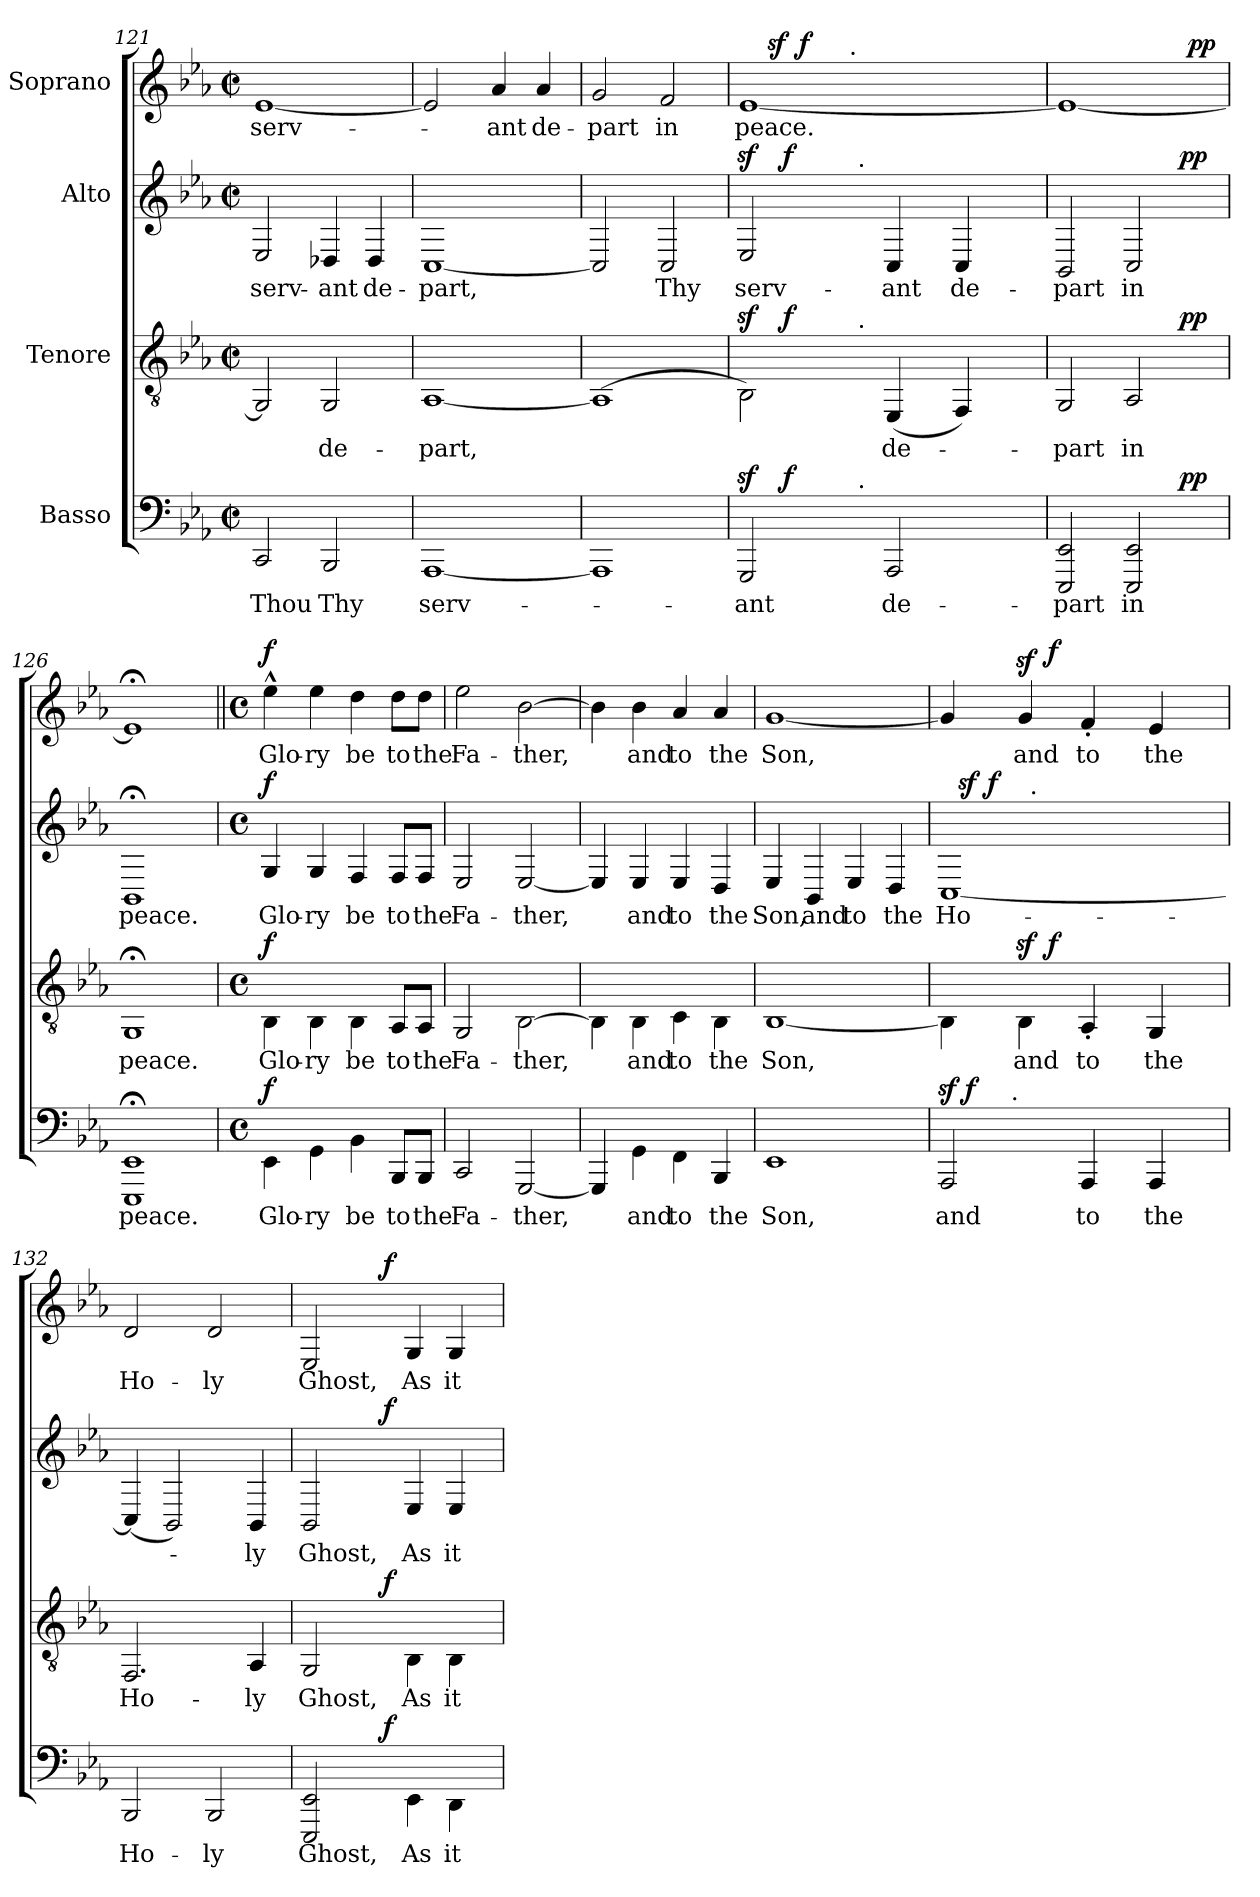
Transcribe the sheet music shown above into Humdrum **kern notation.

**kern	**text	**dynam	**kern	**text	**dynam	**kern	**text	**dynam	**kern	**text	**dynam
*part4	*part4	*part4	*part3	*part3	*part3	*part2	*part2	*part2	*part1	*part1	*part1
*staff4	*staff4	*staff4	*staff3	*staff3	*staff3	*staff2	*staff2	*staff2	*staff1	*staff1	*staff1
*I"Basso	*	*	*I"Tenore	*	*	*I"Alto	*	*	*I"Soprano	*	*
*clefF4	*	*	*clefGv2	*	*	*clefG2	*	*	*clefG2	*	*
*k[b-e-a-]	*	*	*k[b-e-a-]	*	*	*k[b-e-a-]	*	*	*k[b-e-a-]	*	*
*E-:	*	*	*E-:	*	*	*E-:	*	*	*E-:	*	*
*M2/2	*	*	*M2/2	*	*	*M2/2	*	*	*M2/2	*	*
*met(c|)	*	*	*met(c|)	*	*	*met(c|)	*	*	*met(c|)	*	*
=121	=121	=121	=121	=121	=121	=121	=121	=121	=121	=121	=121
!	!LO:LY:b:cj	!	!	!	!	!	!LO:LY:b:cj	!	!	!LO:LY:b	!
2CC/	Thou	.	2GG/]	.	.	2E-/	serv-	.	[<1e-	serv-	.
!	!LO:LY:b:cj	!	!	!LO:LY:b:cj	!	!	!LO:LY:b:cj	!	!	!	!
2BBB-/	Thy	.	2GG/	de-	.	4D-X/	-ant	.	.	.	.
!	!	!	!	!	!	!	!LO:LY:b:cj	!	!	!	!
.	.	.	.	.	.	4D-/	de-	.	.	.	.
=122	=122	=122	=122	=122	=122	=122	=122	=122	=122	=122	=122
!	!LO:LY:b	!	!	!LO:LY:b	!	!	!LO:LY:b	!	!	!	!
[<1AAA-	serv-	.	[<1AA-	-part,	.	[<1C	-part,	.	2e-/]	.	.
!	!	!	!	!	!	!	!	!	!	!LO:LY:b:cj	!
.	.	.	.	.	.	.	.	.	4a-/	-ant	.
!	!	!	!	!	!	!	!	!	!	!LO:LY:b:cj	!
.	.	.	.	.	.	.	.	.	4a-/	de-	.
=123	=123	=123	=123	=123	=123	=123	=123	=123	=123	=123	=123
!	!	!	!	!	!	!	!	!	!	!LO:LY:b:cj	!
1AAA-]	.	.	(>1AA-]	.	.	2C/]	.	.	2g/	-part	.
!	!	!	!	!	!	!	!LO:LY:b:cj	!	!	!LO:LY:b:cj	!
.	.	.	.	.	.	2C/	Thy	.	2f/	in	.
=124	=124	=124	=124	=124	=124	=124	=124	=124	=124	=124	=124
!	!LO:LY:b:cj	!	!	!	!	!	!LO:LY:b:cj	!	!	!LO:LY:b	!
*^	*	*	*^	*	*	*^	*	*	*^	*	*
*	*^	*	*	*	*^	*	*	*	*^	*	*	*	*^	*	*
*	*	*	*	*	*	*	*	*	*	*	*	*	*	*	*	*	*^	*	*
2GGGz>/	8ryy	4.ryy	-ant	.	2BB-z>\)	8ryy	4.ryy	.	.	2E-z>/	8ryy	4.ryy	serv-	.	[<1e-	16ryy	8ryy	4ryy	peace.	.
.	.	.	.	.	.	.	.	.	.	.	.	.	.	.	.	64ryy	.	.	.	.
!	!	!	!	!	!	!	!	!	!	!	!	!	!	!	!	!	!	!	!	!LO:DY:a
.	.	.	.	.	.	.	.	.	.	.	.	.	.	.	.	2ryy	.	.	.	sf
!	!	!	!	!LO:DY:a	!	!	!	!	!LO:DY:a	!	!	!	!	!LO:DY:a	!	!	!	!	!	!
.	2..ryy	.	.	f	.	2..ryy	.	.	f	.	2..ryy	.	.	f	.	.	32.ryy	.	.	.
!	!	!	!	!	!	!	!	!	!	!	!	!	!	!	!	!	!	!	!	!LO:DY:a
.	.	.	.	.	.	.	.	.	.	.	.	.	.	.	.	.	2ryy	.	.	f
.	.	.	.	.	.	.	.	.	.	.	.	.	.	.	.	.	.	16..ryy	.	.
!	!	!	!	!	!	!	!	!	!	!	!	!	!	!	!	!	!	!LO:TX:a:t=.	!	!
.	.	.	.	.	.	.	.	.	.	.	.	.	.	.	.	.	.	2ryy	.	.
!	!	!	!	!	!	!	!	!	!	!	!	!LO:TX:a:t=.	!	!	!	!	!	!	!	!
!	!	!	!	!	!	!	!LO:TX:a:t=.	!	!	!	!	!	!	!	!	!	!	!	!	!
!	!	!LO:TX:a:t=.	!	!	!	!	!	!	!	!	!	!	!	!	!	!	!	!	!	!
.	.	2ryy	.	.	.	.	2ryy	.	.	.	.	2ryy	.	.	.	.	.	.	.	.
!	!	!	!LO:LY:b:cj	!	!	!	!	!LO:LY:b	!	!	!	!	!LO:LY:b:cj	!	!	!	!	!	!	!
2AAA-/	.	.	de-	.	(<4EE-/	.	.	de-	.	4C/	.	.	-ant	.	.	.	.	.	.	.
.	.	.	.	.	.	.	.	.	.	.	.	.	.	.	.	4ryy	.	.	.	.
.	.	.	.	.	.	.	.	.	.	.	.	.	.	.	.	.	4ryy	.	.	.
!	!	!	!	!	!	!	!	!	!	!	!	!	!LO:LY:b:cj	!	!	!	!	!	!	!
.	.	.	.	.	4FF/)	.	.	.	.	4C/	.	.	de-	.	.	.	.	.	.	.
.	.	.	.	.	.	.	.	.	.	.	.	.	.	.	.	8ryy	.	.	.	.
.	.	.	.	.	.	.	.	.	.	.	.	.	.	.	.	.	.	8ryy	.	.
.	.	8ryy	.	.	.	.	8ryy	.	.	.	.	8ryy	.	.	.	.	.	.	.	.
.	.	.	.	.	.	.	.	.	.	.	.	.	.	.	.	.	16ryy	.	.	.
.	.	.	.	.	.	.	.	.	.	.	.	.	.	.	.	32.ryy	.	.	.	.
.	.	.	.	.	.	.	.	.	.	.	.	.	.	.	.	.	64ryy	64ryy	.	.
=125	=125	=125	=125	=125	=125	=125	=125	=125	=125	=125	=125	=125	=125	=125	=125	=125	=125	=125	=125	=125
!	!	!	!LO:LY:b:cj	!	!	!	!	!LO:LY:b:cj	!	!	!	!	!LO:LY:b:cj	!	!	!	!	!	!	!
*	*v	*v	*	*	*	*	*	*	*	*	*v	*v	*	*	*	*v	*v	*v	*	*
*	*	*	*	*	*v	*v	*	*	*	*	*	*	*	*	*	*
2EE-/ 2EEE-/	2ryy	-part	.	2GG/	2ryy	-part	.	2BB-/	2ryy	-part	.	1e-_<	2ryy	.	.
!	!	!LO:LY:b:cj	!	!	!	!LO:LY:b:cj	!	!	!	!LO:LY:b:cj	!	!	!	!	!
2EE-/ 2EEE-/	4ryy	in	.	2AA-/	4ryy	in	.	2C/	4ryy	in	.	.	4ryy	.	.
.	64ryy	.	.	.	64ryy	.	.	.	64ryy	.	.	.	32ryy	.	.
!	!	!	!LO:DY:a	!	!	!	!LO:DY:a	!	!	!	!LO:DY:a	!	!	!	!
.	8...ryy	.	pp	.	8...ryy	.	pp	.	8...ryy	.	pp	.	.	.	.
!	!	!	!	!	!	!	!	!	!	!	!	!	!	!	!LO:DY:a
.	.	.	.	.	.	.	.	.	.	.	.	.	8..ryy	.	pp
=126	=126	=126	=126	=126	=126	=126	=126	=126	=126	=126	=126	=126	=126	=126	=126
!	!	!LO:LY:b:cj	!	!	!	!LO:LY:b:cj	!	!	!	!LO:LY:b:cj	!	!	!	!	!
*v	*v	*	*	*	*	*	*	*v	*v	*	*	*v	*v	*	*
*	*	*	*v	*v	*	*	*	*	*	*	*	*
1EE-;< 1EEE-;<	peace.	.	1GG;<	peace.	.	1BB-;<	peace.	.	1e-;<]	.	.
!!LO:PB:g=z
=127	=127||	=127||	=127	=127||	=127||	=127	=127||	=127||	=127||	=127||	=127||
*M4/4	*	*	*M4/4	*	*	*M4/4	*	*	*M4/4	*	*
*met(c)	*	*	*met(c)	*	*	*met(c)	*	*	*met(c)	*	*
!	!LO:LY:b:cj	!LO:DY:a	!	!LO:LY:b:cj	!LO:DY:a	!	!LO:LY:b:cj	!LO:DY:a	!	!LO:LY:b:cj	!LO:DY:a
4EE-\	Glo-	f	4BB-\	Glo-	f	4G/	Glo-	f	4ee->^^>\	Glo-	f
!	!LO:LY:b:cj	!	!	!LO:LY:b:cj	!	!	!LO:LY:b:cj	!	!	!LO:LY:b:cj	!
4GG\	-ry	.	4BB-\	-ry	.	4G/	-ry	.	4ee->\	-ry	.
!	!LO:LY:b:cj	!	!	!LO:LY:b:cj	!	!	!LO:LY:b:cj	!	!	!LO:LY:b:cj	!
4BB-\	be	.	4BB-\	be	.	4F/	be	.	4dd\	be	.
!	!LO:LY:b:cj	!	!	!LO:LY:b:cj	!	!	!LO:LY:b:cj	!	!	!LO:LY:b:cj	!
8BBB-/L	to	.	8AA-/L	to	.	8F/L	to	.	8dd\L	to	.
!	!LO:LY:b:cj	!	!	!LO:LY:b:cj	!	!	!LO:LY:b:cj	!	!	!LO:LY:b:cj	!
8BBB-/J	the	.	8AA-/J	the	.	8F/J	the	.	8dd\J	the	.
=128	=128	=128	=128	=128	=128	=128	=128	=128	=128	=128	=128
!	!LO:LY:b:cj	!	!	!LO:LY:b:cj	!	!	!LO:LY:b:cj	!	!	!LO:LY:b:cj	!
2CC/	Fa-	.	2GG/	Fa-	.	2E-/	Fa-	.	2ee-\	Fa-	.
!	!LO:LY:b	!	!	!LO:LY:b	!	!	!LO:LY:b	!	!	!LO:LY:b	!
[<2GGG/	-ther,	.	[>2BB-\	-ther,	.	[<2E-/	-ther,	.	[>2b-\	-ther,	.
=129	=129	=129	=129	=129	=129	=129	=129	=129	=129	=129	=129
4GGG/]	.	.	4BB-\]	.	.	4E-/]	.	.	4b-\]	.	.
!	!LO:LY:b:cj	!	!	!LO:LY:b:cj	!	!	!LO:LY:b:cj	!	!	!LO:LY:b:cj	!
4GG\	and	.	4BB-\	and	.	4E-/	and	.	4b-\	and	.
!	!LO:LY:b:cj	!	!	!LO:LY:b:cj	!	!	!LO:LY:b:cj	!	!	!LO:LY:b:cj	!
4FF\	to	.	4C\	to	.	4E-/	to	.	4a-/	to	.
!	!LO:LY:b:cj	!	!	!LO:LY:b:cj	!	!	!LO:LY:b:cj	!	!	!LO:LY:b:cj	!
4BBB-/	the	.	4BB-\	the	.	4D/	the	.	4a-/	the	.
=130	=130	=130	=130	=130	=130	=130	=130	=130	=130	=130	=130
!	!LO:LY:b:cj	!	!	!LO:LY:b	!	!	!LO:LY:b:cj	!	!	!LO:LY:b	!
1EE-	Son,	.	[>1BB-	Son,	.	4E-/	Son,	.	[<1g	Son,	.
!	!	!	!	!	!	!	!LO:LY:b:cj	!	!	!	!
.	.	.	.	.	.	4BB-/	and	.	.	.	.
!	!	!	!	!	!	!	!LO:LY:b:cj	!	!	!	!
.	.	.	.	.	.	4E-/	to	.	.	.	.
!	!	!	!	!	!	!	!LO:LY:b:cj	!	!	!	!
.	.	.	.	.	.	4D/	the	.	.	.	.
=131	=131	=131	=131	=131	=131	=131	=131	=131	=131	=131	=131
!	!LO:LY:b:cj	!	!	!	!	!	!LO:LY:b:cj	!	!	!	!
*^	*	*	*^	*	*	*^	*	*	*^	*	*
*	*^	*	*	*	*	*	*	*	*^	*	*	*	*	*	*
*	*	*	*	*	*	*	*	*	*	*	*^	*	*	*	*	*	*
2AAA-z>/	16ryy	8...ryy	and	.	4BB-\]	4ryy	.	.	[<1C	16ryy	8ryy	4ryy	Ho-	.	4g/]	4ryy	.	.
!	!	!	!	!	!	!	!	!	!	!	!	!	!	!LO:DY:a	!	!	!	!
.	64ryy	.	.	.	.	.	.	.	.	2...ryy	.	.	.	sf	.	.	.	.
!	!	!	!	!LO:DY:a	!	!	!	!	!	!	!	!	!	!	!	!	!	!
.	2ryy	.	.	f	.	.	.	.	.	.	.	.	.	.	.	.	.	.
.	.	.	.	.	.	.	.	.	.	.	64ryy	.	.	.	.	.	.	.
!	!	!	!	!	!	!	!	!	!	!	!	!	!	!LO:DY:a	!	!	!	!
.	.	.	.	.	.	.	.	.	.	.	2ryy	.	.	f	.	.	.	.
!	!	!LO:TX:a:t=.	!	!	!	!	!	!	!	!	!	!	!	!	!	!	!	!
.	.	2ryy	.	.	.	.	.	.	.	.	.	.	.	.	.	.	.	.
!	!	!	!	!	!	!	!LO:LY:b:cj	!	!	!	!	!	!	!	!	!	!LO:LY:b:cj	!
.	.	.	.	.	4BB-z>\	16ryy	and	.	.	.	.	32ryy	.	.	4gz>/	16ryy	and	.
!	!	!	!	!	!	!	!	!	!	!	!	!LO:TX:a:t=.	!	!	!	!	!	!
.	.	.	.	.	.	.	.	.	.	.	.	2ryy	.	.	.	.	.	.
.	.	.	.	.	.	64ryy	.	.	.	.	.	.	.	.	.	64ryy	.	.
!	!	!	!	!	!	!	!	!LO:DY:a	!	!	!	!	!	!	!	!	!	!LO:DY:a
.	.	.	.	.	.	2ryy	.	f	.	.	.	.	.	.	.	2ryy	.	f
!	!	!	!LO:LY:b:cj	!	!	!	!LO:LY:b:cj	!	!	!	!	!	!	!	!	!	!LO:LY:b:cj	!
4AAA-/	.	.	to	.	4AA-'>/	.	to	.	.	.	.	.	.	.	4f'>/	.	to	.
.	4ryy	.	.	.	.	.	.	.	.	.	.	.	.	.	.	.	.	.
.	.	.	.	.	.	.	.	.	.	.	4ryy	.	.	.	.	.	.	.
.	.	4ryy	.	.	.	.	.	.	.	.	.	.	.	.	.	.	.	.
!	!	!	!LO:LY:b:cj	!	!	!	!LO:LY:b:cj	!	!	!	!	!	!	!	!	!	!LO:LY:b:cj	!
4AAA-/	.	.	the	.	4GG/	.	the	.	.	.	.	.	.	.	4e-/	.	the	.
.	.	.	.	.	.	.	.	.	.	.	.	8..ryy	.	.	.	.	.	.
.	8ryy	.	.	.	.	8ryy	.	.	.	.	.	.	.	.	.	8ryy	.	.
.	.	.	.	.	.	.	.	.	.	.	16..ryy	.	.	.	.	.	.	.
.	32.ryy	.	.	.	.	32.ryy	.	.	.	.	.	.	.	.	.	32.ryy	.	.
.	.	64ryy	.	.	.	.	.	.	.	.	.	.	.	.	.	.	.	.
=132	=132	=132	=132	=132	=132	=132	=132	=132	=132	=132	=132	=132	=132	=132	=132	=132	=132	=132
!	!	!	!LO:LY:b:cj	!	!	!	!LO:LY:b:cj	!	!	!	!	!	!	!	!	!	!LO:LY:b:cj	!
*v	*v	*v	*	*	*	*	*	*	*v	*v	*v	*v	*	*	*v	*v	*	*
*	*	*	*v	*v	*	*	*	*	*	*	*	*
2BBB-/	Ho-	.	2.FF/	Ho-	.	(<4C/]	.	.	2d/	Ho-	.
.	.	.	.	.	.	2BB-/)	.	.	.	.	.
!	!LO:LY:b:cj	!	!	!	!	!	!	!	!	!LO:LY:b:cj	!
2BBB-/	-ly	.	.	.	.	.	.	.	2d/	-ly	.
!	!	!	!	!LO:LY:b:cj	!	!	!LO:LY:b:cj	!	!	!	!
.	.	.	4AA-/	-ly	.	4BB-/	-ly	.	.	.	.
!!LO:LB:g=z
=133	=133	=133	=133	=133	=133	=133	=133	=133	=133	=133	=133
!	!LO:LY:b:cj	!	!	!LO:LY:b:cj	!	!	!LO:LY:b:cj	!	!	!LO:LY:b:cj	!
*^	*	*	*^	*	*	*^	*	*	*^	*	*
2EE-/ 2EEE-/	4ryy	Ghost,	.	2GG/	4ryy	Ghost,	.	2BB-/	4ryy	Ghost,	.	2E-/	4ryy	Ghost,	.
.	8ryy	.	.	.	8ryy	.	.	.	8ryy	.	.	.	8ryy	.	.
.	32ryy	.	.	.	32ryy	.	.	.	32ryy	.	.	.	32ryy	.	.
!	!	!	!LO:DY:a	!	!	!	!LO:DY:a	!	!	!	!LO:DY:a	!	!	!	!LO:DY:a
.	2ryy	.	f	.	2ryy	.	f	.	2ryy	.	f	.	2ryy	.	f
!	!	!LO:LY:b:cj	!	!	!	!LO:LY:b:cj	!	!	!	!LO:LY:b:cj	!	!	!	!LO:LY:b:cj	!
4EE-\	.	As	.	4BB-\	.	As	.	4E-/	.	As	.	4G/	.	As	.
!	!	!LO:LY:b:cj	!	!	!	!LO:LY:b:cj	!	!	!	!LO:LY:b:cj	!	!	!	!LO:LY:b:cj	!
4DD\	.	it	.	4BB-\	.	it	.	4E-/	.	it	.	4G/	.	it	.
.	16.ryy	.	.	.	16.ryy	.	.	.	16.ryy	.	.	.	16.ryy	.	.
*v	*v	*	*	*	*	*	*	*v	*v	*	*	*v	*v	*	*
*	*	*	*v	*v	*	*	*	*	*	*	*	*
=	=	=	=	=	=	=	=	=	=	=	=
*-	*-	*-	*-	*-	*-	*-	*-	*-	*-	*-	*-
